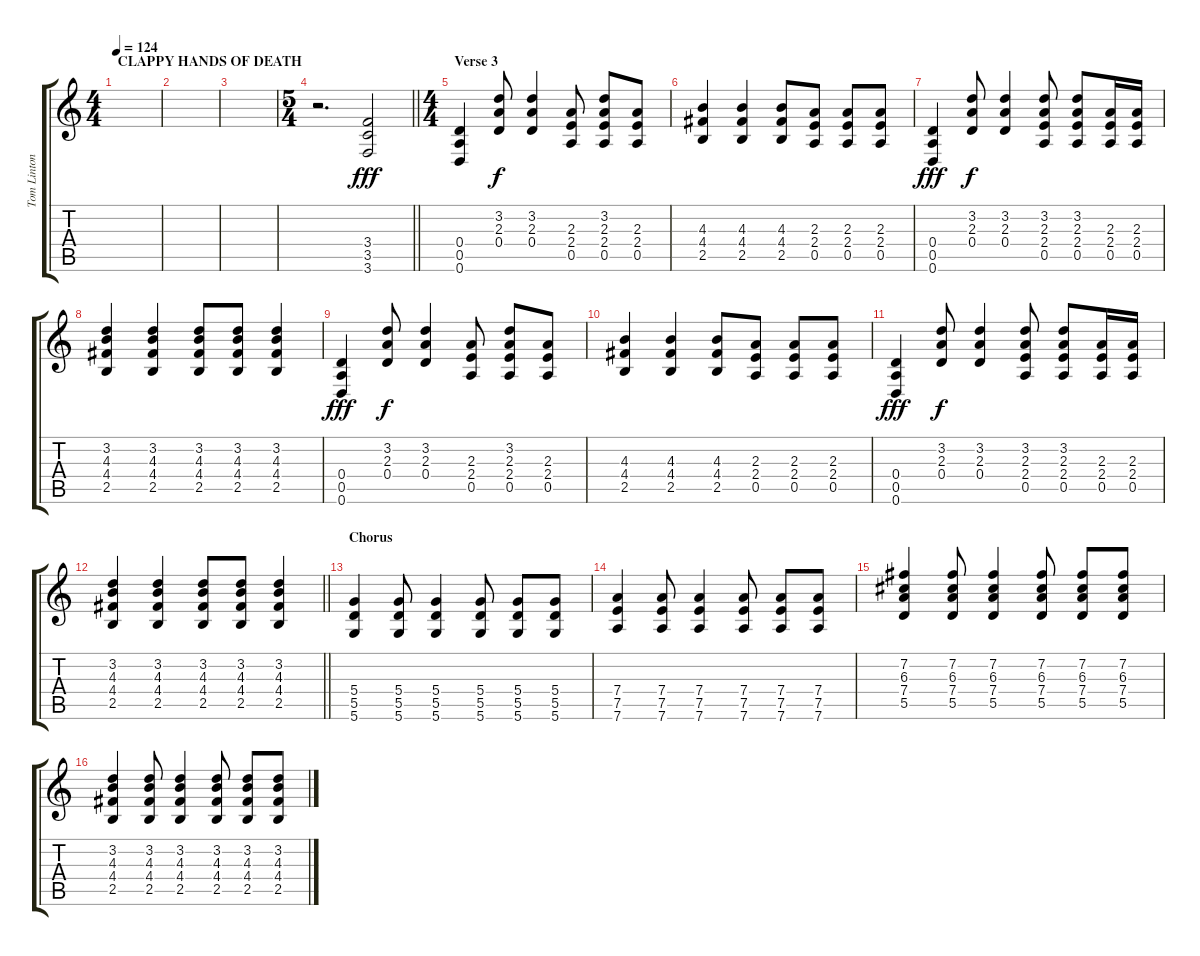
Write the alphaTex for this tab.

\track ("Tom Linton - R Guitar" "Tom Linton") {instrument overdrivenguitar}
\staff {score tabs}
\tuning (E4 B3 G3 D3 A2 D2) {hide}
\ts (4 4)
\section ("" "CLAPPY HANDS OF DEATH")
\tempo 124
\clef g2
\ks c
|
|
|
\ts (5 4)
\barLineRight lightlight
r.2{d} (3.4 3.5 3.6).2{dy fff} |
\ts (4 4)
\section ("" "Verse 3")
(0.4 0.5 0.6).4 (3.2 2.3 0.4).8{dy f} (3.2 2.3 0.4).4 (2.3 2.4 0.5).8 (3.2 2.3 2.4 0.5).8 (2.3 2.4 0.5).8 |
(4.3 4.4 2.5).4 (4.3 4.4 2.5).4 (4.3 4.4 2.5).8 (2.3 2.4 0.5).8 (2.3 2.4 0.5).8 (2.3 2.4 0.5).8 |
(0.4 0.5 0.6).4{dy fff} (3.2 2.3 0.4).8{dy f} (3.2 2.3 0.4).4 (3.2 2.3 2.4 0.5).8 (3.2 2.3 2.4 0.5).8 (2.3 2.4 0.5).16 (2.3 2.4 0.5).16 |
(3.2 4.3 4.4 2.5).4 (3.2 4.3 4.4 2.5).4 (3.2 4.3 4.4 2.5).8 (3.2 4.3 4.4 2.5).8 (3.2 4.3 4.4 2.5).4 |
(0.4 0.5 0.6).4{dy fff} (3.2 2.3 0.4).8{dy f} (3.2 2.3 0.4).4 (2.3 2.4 0.5).8 (3.2 2.3 2.4 0.5).8 (2.3 2.4 0.5).8 |
(4.3 4.4 2.5).4 (4.3 4.4 2.5).4 (4.3 4.4 2.5).8 (2.3 2.4 0.5).8 (2.3 2.4 0.5).8 (2.3 2.4 0.5).8 |
(0.4 0.5 0.6).4{dy fff} (3.2 2.3 0.4).8{dy f} (3.2 2.3 0.4).4 (3.2 2.3 2.4 0.5).8 (3.2 2.3 2.4 0.5).8 (2.3 2.4 0.5).16 (2.3 2.4 0.5).16 |
\barLineRight lightlight
(3.2 4.3 4.4 2.5).4 (3.2 4.3 4.4 2.5).4 (3.2 4.3 4.4 2.5).8 (3.2 4.3 4.4 2.5).8 (3.2 4.3 4.4 2.5).4 |
\section ("" "Chorus")
(5.4 5.5 5.6).4 (5.4 5.5 5.6).8 (5.4 5.5 5.6).4 (5.4 5.5 5.6).8 (5.4 5.5 5.6).8 (5.4 5.5 5.6).8 |
(7.4 7.5 7.6).4 (7.4 7.5 7.6).8 (7.4 7.5 7.6).4 (7.4 7.5 7.6).8 (7.4 7.5 7.6).8 (7.4 7.5 7.6).8 |
(7.2 6.3 7.4 5.5).4 (7.2 6.3 7.4 5.5).8 (7.2 6.3 7.4 5.5).4 (7.2 6.3 7.4 5.5).8 (7.2 6.3 7.4 5.5).8 (7.2 6.3 7.4 5.5).8 |
(3.2 4.3 4.4 2.5).4 (3.2 4.3 4.4 2.5).8 (3.2 4.3 4.4 2.5).4 (3.2 4.3 4.4 2.5).8 (3.2 4.3 4.4 2.5).8 (3.2 4.3 4.4 2.5).8
